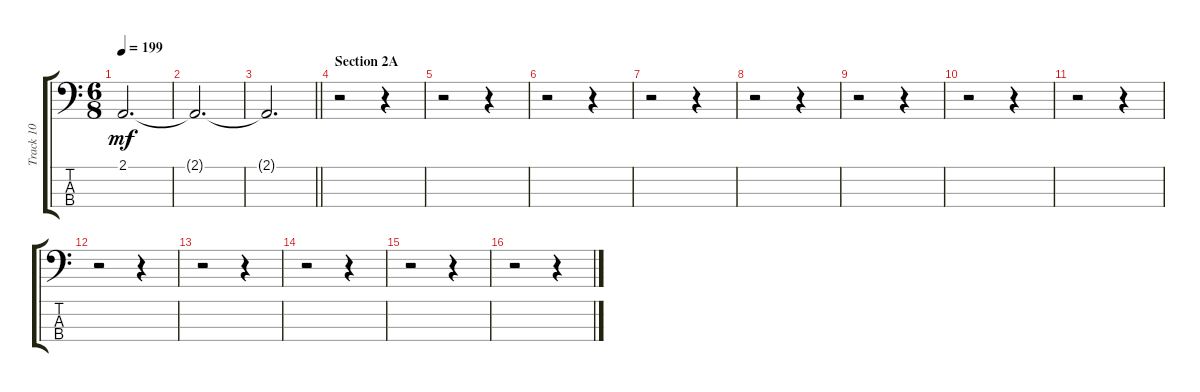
\track ("Track 10" "Track 10") {instrument cello}
\staff {score tabs}
\tuning (G2 D2 A1 E1) {hide}
\ts (6 8)
\tempo 199
\clef f4
\ks c
2.1.2{d dy mf} |
2.1{t}.2{d} |
\barLineRight lightlight
2.1{t}.2{d} |
\section ("" "Section 2A")
r.2 r.4 |
r.2 r.4 |
r.2 r.4 |
r.2 r.4 |
r.2 r.4 |
r.2 r.4 |
r.2 r.4 |
r.2 r.4 |
r.2 r.4 |
r.2 r.4 |
r.2 r.4 |
r.2 r.4 |
r.2 r.4
